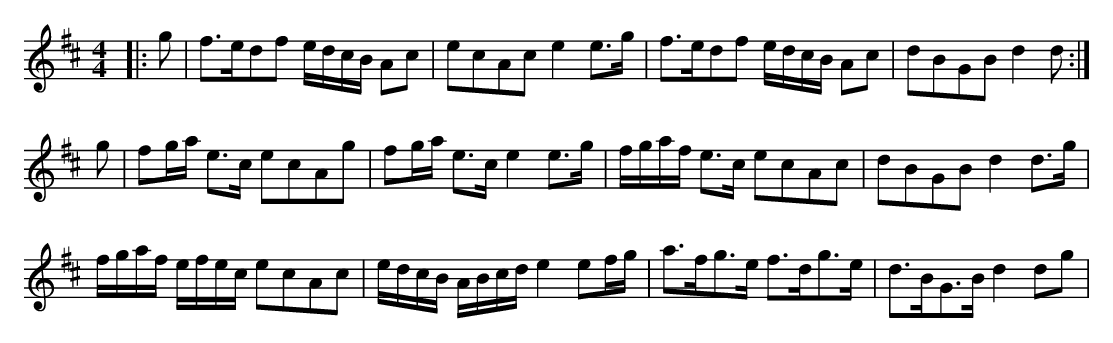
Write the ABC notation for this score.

X:1
M:4/4
K:Amix
|:g|f>edf e/d/c/B/ Ac|ecAc e2 e>g|f>edf e/d/c/B/ Ac|dBGB d2 d:|
g|fg/a/ e>c ecAg|fg/a/ e>c e2 e>g|f/g/a/f/ e>c ecAc|dBGB d2 d>g|
f/g/a/f/ e/f/e/c/ ecAc|e/d/c/B/ A/B/c/d/ e2 ef/g/|a>fg>e f>dg>e|d>BG>B d2 dg|
